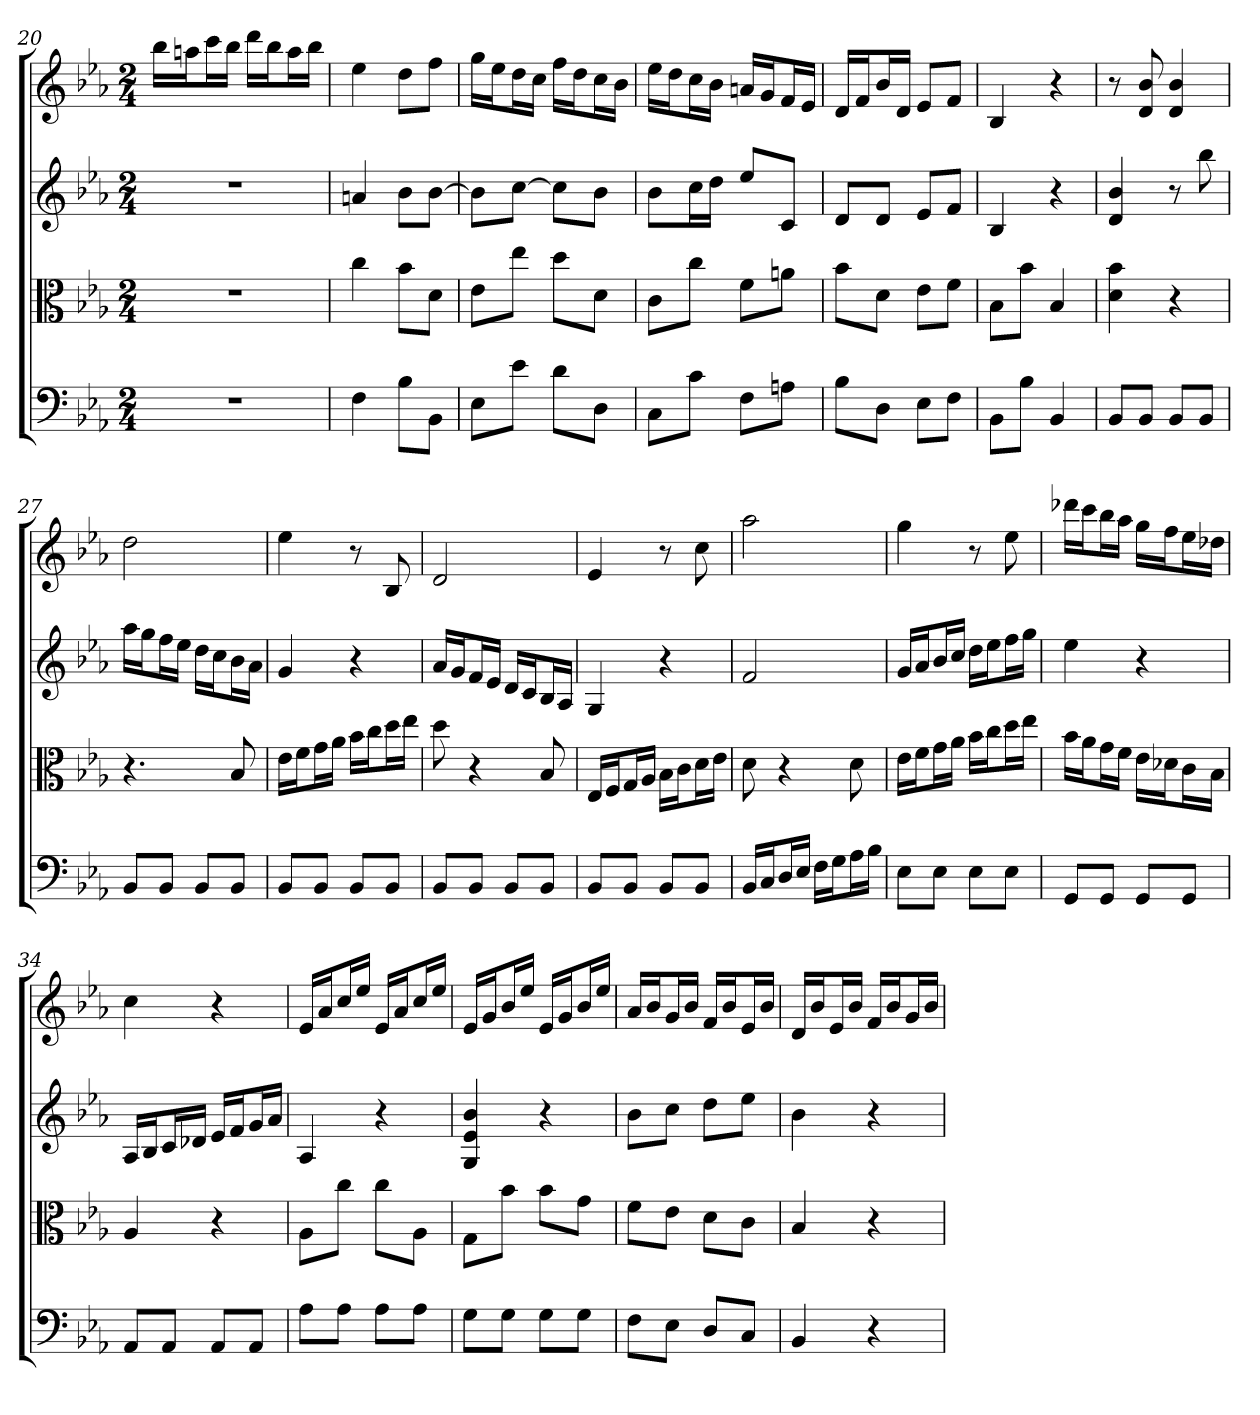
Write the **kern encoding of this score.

**kern	**kern	**kern	**kern
*part4	*part3	*part2	*part1
*staff4	*staff3	*staff2	*staff1
*clefF4	*clefC3	*	*
*k[b-e-a-]	*k[b-e-a-]	*k[b-e-a-]	*k[b-e-a-]
*E-:	*E-:	*E-:	*E-:
*M2/4	*M2/4	*M2/4	*M2/4
=20	=20	=20	=20
2r	2r	2r	16bb-LL
.	.	.	16aanJ
.	.	.	16cccL
.	.	.	16bb-JJ
.	.	.	16dddLL
.	.	.	16bb-J
.	.	.	16aaL
.	.	.	16bb-JJ
=21	=21	=21	=21
4F	4cc	4an	4ee-
8B-\L	8b-\L	8b-L	8ddL
8BB-\J	8d\J	[8b-J	8ffJ
=22	=22	=22	=22
8E-\L	8e-\L	8b-L]	16ggLL
.	.	.	16ee-J
8e-\J	8ee-\J	[8ccJ	16ddL
.	.	.	16ccJJ
8d\L	8dd\L	8ccL]	16ffLL
.	.	.	16ddJ
8D\J	8d\J	8b-J	16ccL
.	.	.	16b-JJ
=23	=23	=23	=23
8C\L	8c\L	8b-L	16ee-LL
.	.	.	16ddJ
8c\J	8cc\J	16ccL	16ccL
.	.	16ddJJ	16b-JJ
8F\L	8f\L	8ee-L	16anLL
.	.	.	16gJ
8An\J	8an\J	8cJ	16fL
.	.	.	16e-JJ
=24	=24	=24	=24
8B-\L	8b-\L	8dL	16dLL
.	.	.	16fJ
8D\J	8d\J	8dJ	16b-L
.	.	.	16dJJ
8E-\L	8e-\L	8e-L	8e-L
8F\J	8f\J	8fJ	8fJ
=25	=25	=25	=25
8BB-\L	8B-\L	4B-	4B-
8B-\J	8b-\J	.	.
4BB-	4B-	4r	4r
=26	=26	=26	=26
8BB-/L	4d 4b-	4d 4b-	8r
8BB-/J	.	.	8d 8b-
8BB-/L	4r	8r	4d 4b-
8BB-/J	.	8bb-	.
=27	=27	=27	=27
8BB-/L	4.r	16aa-LL	2dd
.	.	16ggJ	.
8BB-/J	.	16ffL	.
.	.	16ee-JJ	.
8BB-/L	.	16ddLL	.
.	.	16ccJ	.
8BB-/J	8B-	16b-L	.
.	.	16a-JJ	.
=28	=28	=28	=28
8BB-/L	16e-\LL	4g	4ee-
.	16f\J	.	.
8BB-/J	16g\L	.	.
.	16a-\JJ	.	.
8BB-/L	16b-\LL	4r	8r
.	16cc\J	.	.
8BB-/J	16dd\L	.	8B-
.	16ee-\JJ	.	.
=29	=29	=29	=29
8BB-/L	8dd	16a-LL	2d
.	.	16gJ	.
8BB-/J	4r	16fL	.
.	.	16e-JJ	.
8BB-/L	.	16dLL	.
.	.	16cJ	.
8BB-/J	8B-	16B-L	.
.	.	16A-JJ	.
=30	=30	=30	=30
8BB-/L	16E-/LL	4G	4e-
.	16F/J	.	.
8BB-/J	16G/L	.	.
.	16A-/JJ	.	.
8BB-/L	16B-\LL	4r	8r
.	16c\J	.	.
8BB-/J	16d\L	.	8cc
.	16e-\JJ	.	.
=31	=31	=31	=31
16BB-/LL	8d	2f	2aa-
16C/J	.	.	.
16D/L	4r	.	.
16E-/JJ	.	.	.
16F\LL	.	.	.
16G\J	.	.	.
16A-\L	8d	.	.
16B-\JJ	.	.	.
=32	=32	=32	=32
8E-\L	16e-\LL	16gLL	4gg
.	16f\J	16a-J	.
8E-\J	16g\L	16b-L	.
.	16a-\JJ	16ccJJ	.
8E-\L	16b-\LL	16ddLL	8r
.	16cc\J	16ee-J	.
8E-\J	16dd\L	16ffL	8ee-
.	16ee-\JJ	16ggJJ	.
=33	=33	=33	=33
8GG/L	16b-\LL	4ee-	16ddd-XLL
.	16a-\J	.	16cccJ
8GG/J	16g\L	.	16bb-L
.	16f\JJ	.	16aa-JJ
8GG/L	16e-\LL	4r	16ggLL
.	16d-X\J	.	16ffJ
8GG/J	16c\L	.	16ee-L
.	16B-\JJ	.	16dd-XJJ
=34	=34	=34	=34
8AA-/L	4A-	16A-LL	4cc
.	.	16B-J	.
8AA-/J	.	16cL	.
.	.	16d-XJJ	.
8AA-/L	4r	16e-LL	4r
.	.	16fJ	.
8AA-/J	.	16gL	.
.	.	16a-JJ	.
=35	=35	=35	=35
8A-\L	8A-\L	4A-	16e-LL
.	.	.	16a-J
8A-\J	8cc\J	.	16ccL
.	.	.	16ee-JJ
8A-\L	8cc\L	4r	16e-LL
.	.	.	16a-J
8A-\J	8A-\J	.	16ccL
.	.	.	16ee-JJ
=36	=36	=36	=36
8G\L	8G\L	4G 4e- 4b-	16e-LL
.	.	.	16gJ
8G\J	8b-\J	.	16b-L
.	.	.	16ee-JJ
8G\L	8b-\L	4r	16e-LL
.	.	.	16gJ
8G\J	8g\J	.	16b-L
.	.	.	16ee-JJ
=37	=37	=37	=37
8F\L	8f\L	8b-L	16a-LL
.	.	.	16b-J
8E-\J	8e-\J	8ccJ	16gL
.	.	.	16b-JJ
8D/L	8d\L	8ddL	16fLL
.	.	.	16b-J
8C/J	8c\J	8ee-J	16e-L
.	.	.	16b-JJ
=38	=38	=38	=38
4BB-	4B-	4b-	16dLL
.	.	.	16b-J
.	.	.	16e-L
.	.	.	16b-JJ
4r	4r	4r	16fLL
.	.	.	16b-J
.	.	.	16gL
.	.	.	16b-JJ
=	=	=	=
*-	*-	*-	*-
